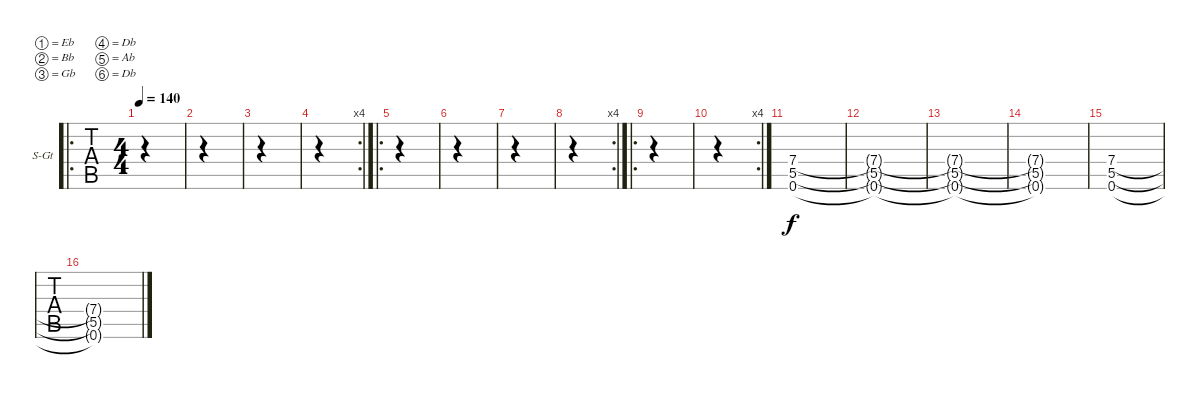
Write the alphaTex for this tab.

\defaultSystemsLayout 4
\bracketExtendMode groupsimilarinstruments
\firstSystemTrackNameOrientation horizontal
\otherSystemsTrackNameOrientation horizontal
\track ("Steel Guitar" "S-Gt") {instrument acousticguitarsteel}
\staff {tabs}
\tuning (Eb4 Bb3 Gb3 Db3 Ab2 Db2)
\ro
\ts (4 4)
\tempo 140
\clef g2
\ks c
|
|
|
\rc 4
|
\ro
|
|
|
\rc 4
|
\ro
|
\rc 4
|
(5.5 7.4 0.6).1 |
(0.6{t} 5.5{t} 7.4{t}).1 |
(0.6{t} 5.5{t} 7.4{t}).1 |
(7.4{t} 5.5{t} 0.6{t}).1 |
(7.4 5.5 0.6).1 |
(0.6{t} 5.5{t} 7.4{t}).1
